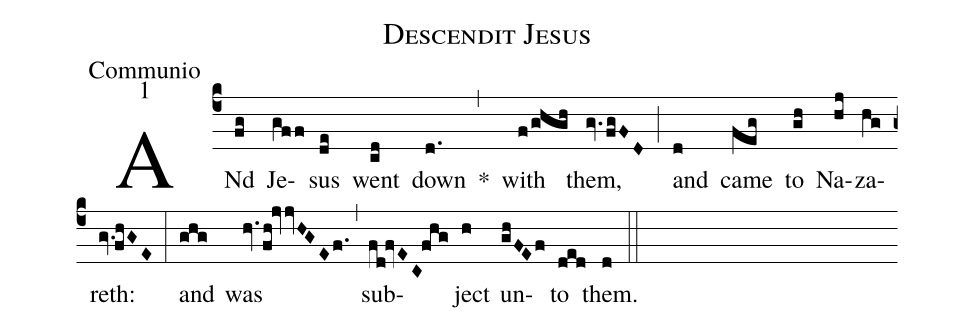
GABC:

name:Descendit Jesus;
office-part:Communio;
mode:1;
%%
(c4) ANd(fg) Je(gff)sus(de) went(cd) down(d.) *(,) with(f/ghgh) them,(gv./fgFD) (;) and(d) came(feg) to(gh) Na(hj)za(hg)reth:(gv.!fhGE) (:) and(ghg) was(hv./fh!jvvHGEf.) (,) sub(fd!fvEC!fhg)ject(h) un(ghFEf)to(ded) them.(d) (::)
